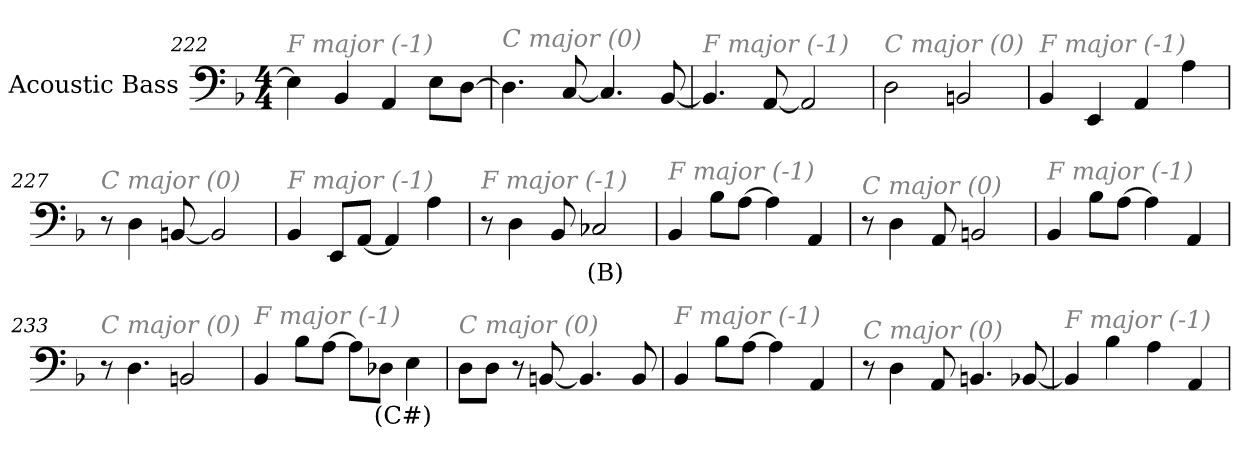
**kern	**text
*part1	*part1
*staff1	*staff1
*I"Acoustic Bass	*
*clefF4	*
*ITrd7c12	*
*k[b-]	*
*F:	*
*M4/4	*
=222	=222
!LO:TX:i:color=#808080:t=F major (-1)	!
4EE]	.
4BBB-	.
4AAA	.
8EEL	.
[8DDJ	.
=223	=223
!LO:TX:i:color=#808080:t=C major (0)	!
4.DD]	.
[8CC	.
4.CC]	.
[8BBB-	.
=224	=224
!LO:TX:i:color=#808080:t=F major (-1)	!
4.BBB-]	.
[8AAA	.
2AAA]	.
=225	=225
!LO:TX:i:color=#808080:t=C major (0)	!
2DD	.
2BBBn	.
=226	=226
!LO:TX:i:color=#808080:t=F major (-1)	!
4BBB-	.
4EEE	.
4AAA	.
4AA	.
=227	=227
!LO:TX:i:color=#808080:t=C major (0)	!
8r	.
4DD	.
[8BBBn	.
2BBB]	.
=228	=228
!LO:TX:i:color=#808080:t=F major (-1)	!
4BBB-	.
8EEEL	.
[8AAAJ	.
4AAA]	.
4AA	.
=229	=229
!LO:TX:i:color=#808080:t=F major (-1)	!
8r	.
4DD	.
8BBB-	.
2CC-Xi	(B)
=230	=230
!LO:TX:i:color=#808080:t=F major (-1)	!
4BBB-	.
8BB-L	.
[8AAJ	.
4AA]	.
4AAA	.
=231	=231
!LO:TX:i:color=#808080:t=C major (0)	!
8r	.
4DD	.
8AAA	.
2BBBn	.
=232	=232
!LO:TX:i:color=#808080:t=F major (-1)	!
4BBB-	.
8BB-L	.
[8AAJ	.
4AA]	.
4AAA	.
=233	=233
!LO:TX:i:color=#808080:t=C major (0)	!
8r	.
4.DD	.
2BBBn	.
=234	=234
!LO:TX:i:color=#808080:t=F major (-1)	!
4BBB-	.
8BB-L	.
[8AAJ	.
8AAL]	.
8DD-XjJ	(C#)
4EE	.
=235	=235
!LO:TX:i:color=#808080:t=C major (0)	!
8DDL	.
8DDJ	.
8r	.
[8BBBn	.
4.BBB]	.
8BBB	.
=236	=236
!LO:TX:i:color=#808080:t=F major (-1)	!
4BBB-	.
8BB-L	.
[8AAJ	.
4AA]	.
4AAA	.
=237	=237
!LO:TX:i:color=#808080:t=C major (0)	!
8r	.
4DD	.
8AAA	.
4.BBBn	.
[8BBB-X	.
=238	=238
!LO:TX:i:color=#808080:t=F major (-1)	!
4BBB-]	.
4BB-	.
4AA	.
4AAA	.
=	=
*-	*-
